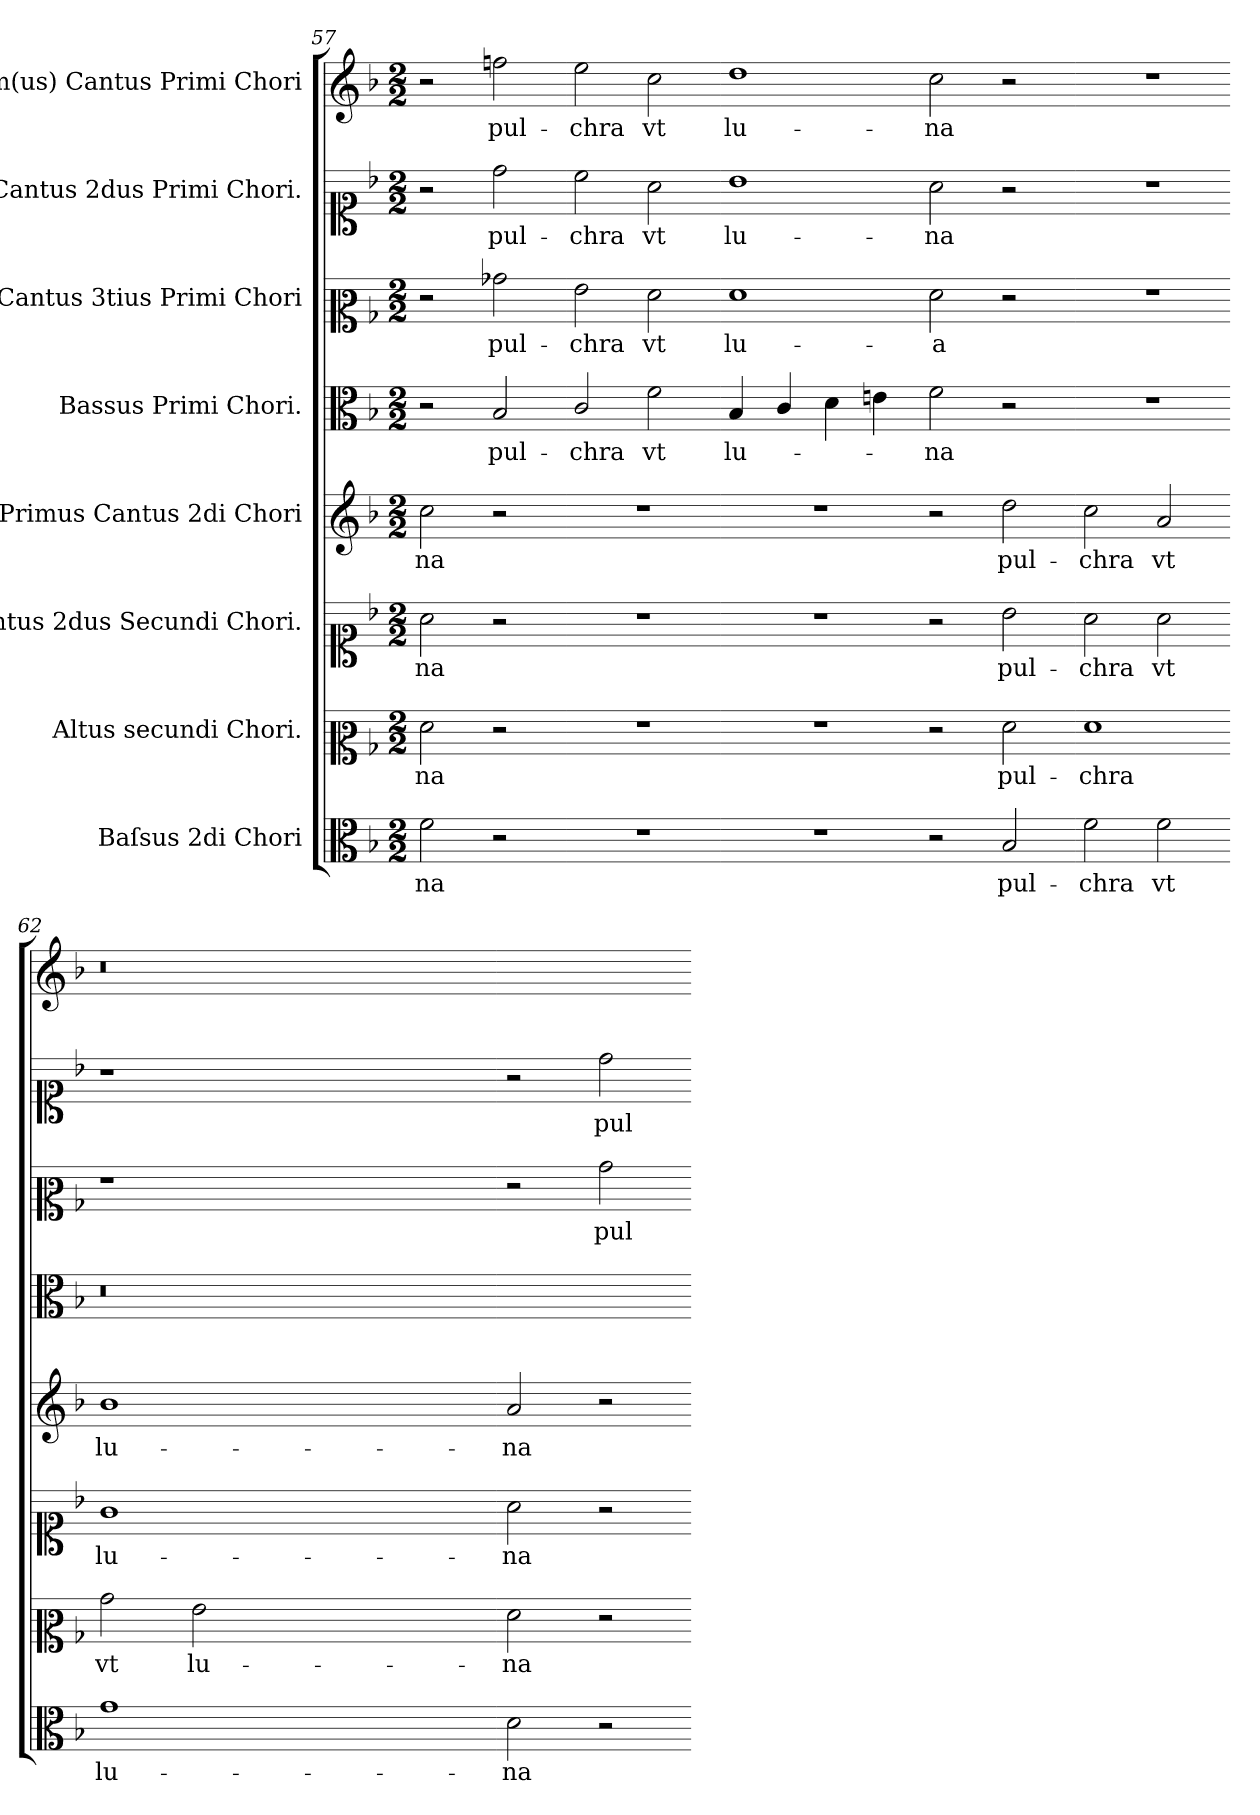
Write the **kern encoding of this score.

**kern	**text	**kern	**text	**kern	**text	**kern	**text	**kern	**text	**kern	**text	**kern	**text	**kern	**text
*part8	*part8	*part7	*part7	*part6	*part6	*part5	*part5	*part4	*part4	*part3	*part3	*part2	*part2	*part1	*part1
*staff8	*staff8	*staff7	*staff7	*staff6	*staff6	*staff5	*staff5	*staff4	*staff4	*staff3	*staff3	*staff2	*staff2	*staff1	*staff1
*I"Baſsus 2di Chori	*	*I"Altus secundi Chori.	*	*I"Cantus 2dus Secundi Chori.	*	*I"Primus Cantus 2di Chori	*	*I"Bassus Primi Chori.	*	*I"Cantus 3tius Primi Chori	*	*I"Cantus 2dus Primi Chori.	*	*I"Im(us) Cantus Primi Chori	*
*clefC3	*	*clefC2	*	*clefC1	*	*clefG2	*	*clefC3	*	*clefC2	*	*clefC1	*	*clefG2	*
*k[b-]	*	*k[b-]	*	*k[b-]	*	*k[b-]	*	*k[b-]	*	*k[b-]	*	*k[b-]	*	*k[b-]	*
*M2/2	*	*M2/2	*	*M2/2	*	*M2/2	*	*M2/2	*	*M2/2	*	*M2/2	*	*M2/2	*
=57	=57	=57	=57	=57	=57	=57	=57	=57	=57	=57	=57	=57	=57	=57	=57
2f\	-na	2f\	-na	2a\	-na	2cc\	-na	2r	.	2r	.	2r	.	2r	.
2r	.	2r	.	2r	.	2r	.	2B-/	pul-	2b-X\	pul-	2dd\	pul-	2ffn\	pul-
=58-	=58-	=58-	=58-	=58-	=58-	=58-	=58-	=58-	=58-	=58-	=58-	=58-	=58-	=58-	=58-
1r	.	1r	.	1r	.	1r	.	2c/	-chra	2g\	-chra	2cc\	-chra	2ee\	-chra
.	.	.	.	.	.	.	.	2f\	vt	2f\	vt	2a\	vt	2cc\	vt
=59-	=59-	=59-	=59-	=59-	=59-	=59-	=59-	=59-	=59-	=59-	=59-	=59-	=59-	=59-	=59-
1r	.	1r	.	1r	.	1r	.	4B-/	lu-	1f	lu-	1b-	lu-	1dd	lu-
.	.	.	.	.	.	.	.	4c/	.	.	.	.	.	.	.
.	.	.	.	.	.	.	.	4d\	.	.	.	.	.	.	.
.	.	.	.	.	.	.	.	4en\	.	.	.	.	.	.	.
=60-	=60-	=60-	=60-	=60-	=60-	=60-	=60-	=60-	=60-	=60-	=60-	=60-	=60-	=60-	=60-
2r	.	2r	.	2r	.	2r	.	2f\	-na	2f\	-a	2a\	-na	2cc\	-na
2B-/	pul-	2f\	pul-	2b-\	pul-	2dd\	pul-	2r	.	2r	.	2r	.	2r	.
=61-	=61-	=61-	=61-	=61-	=61-	=61-	=61-	=61-	=61-	=61-	=61-	=61-	=61-	=61-	=61-
2f\	-chra	1f	-chra	2a\	-chra	2cc\	-chra	1r	.	1r	.	1r	.	1r	.
2f\	vt	.	.	2a\	vt	2a/	vt	.	.	.	.	.	.	.	.
=62-	=62-	=62-	=62-	=62-	=62-	=62-	=62-	=62-	=62-	=62-	=62-	=62-	=62-	=62-	=62-
1g	lu-	2b-\	vt	1g	lu-	1b-	lu-	0.r	.	1r	.	1r	.	0.r	.
.	.	2g\	lu-	.	.	.	.	.	.	.	.	.	.	.	.
0ryy	.	0ryy	.	0ryy	.	0ryy	.	.	.	0ryy	.	0ryy	.	.	.
=63-	=63-	=63-	=63-	=63-	=63-	=63-	=63-	=63-	=63-	=63-	=63-	=63-	=63-	=63-	=63-
2d\	-na	2f\	-na	2a\	-na	2a/	-na	1ryy	.	2r	.	2r	.	1ryy	.
2r	.	2r	.	2r	.	2r	.	.	.	2b-\	pul-	2dd\	pul-	.	.
=-	=-	=-	=-	=-	=-	=-	=-	=-	=-	=-	=-	=-	=-	=-	=-
*-	*-	*-	*-	*-	*-	*-	*-	*-	*-	*-	*-	*-	*-	*-	*-
